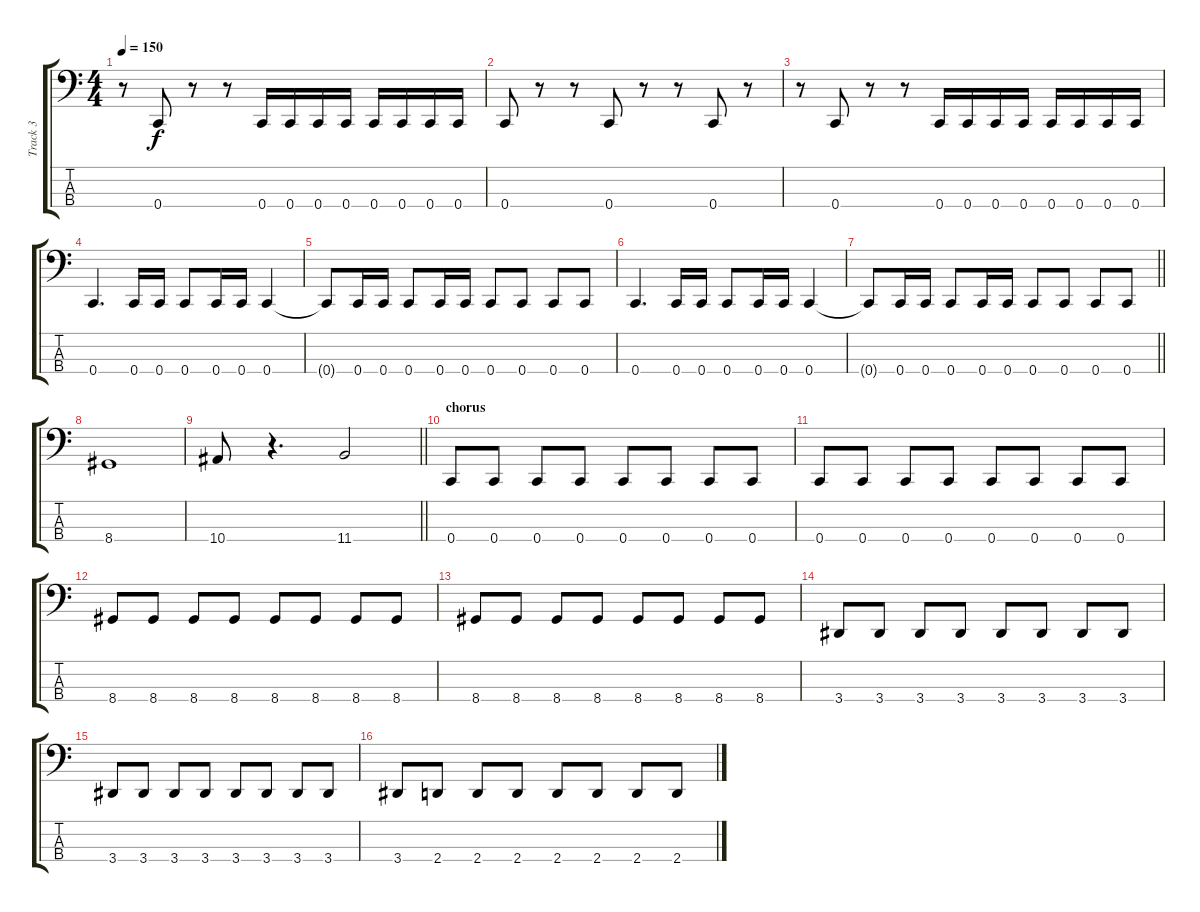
\track ("Track 3" "Track 3") {instrument electricbasspick}
\staff {score tabs}
\tuning (F2 C2 G1 C1) {hide}
\ts (4 4)
\tempo 150
\clef f4
\ks c
r.8{dy f} 0.4.8 r.8 r.8 0.4.16 0.4.16 0.4.16 0.4.16 0.4.16 0.4.16 0.4.16 0.4.16 |
0.4.8 r.8 r.8 0.4.8 r.8 r.8 0.4.8 r.8 |
r.8 0.4.8 r.8 r.8 0.4.16 0.4.16 0.4.16 0.4.16 0.4.16 0.4.16 0.4.16 0.4.16 |
0.4.4{d} 0.4.16 0.4.16 0.4.8 0.4.16 0.4.16 0.4.4 |
0.4{t}.8 0.4.16 0.4.16 0.4.8 0.4.16 0.4.16 0.4.8 0.4.8 0.4.8 0.4.8 |
0.4.4{d} 0.4.16 0.4.16 0.4.8 0.4.16 0.4.16 0.4.4 |
\barLineRight lightlight
0.4{t}.8 0.4.16 0.4.16 0.4.8 0.4.16 0.4.16 0.4.8 0.4.8 0.4.8 0.4.8 |
\section ("" "")
8.4.1 |
\barLineRight lightlight
10.4.8 r.4{d} 11.4.2 |
\section ("" "chorus")
0.4.8 0.4.8 0.4.8 0.4.8 0.4.8 0.4.8 0.4.8 0.4.8 |
0.4.8 0.4.8 0.4.8 0.4.8 0.4.8 0.4.8 0.4.8 0.4.8 |
8.4.8 8.4.8 8.4.8 8.4.8 8.4.8 8.4.8 8.4.8 8.4.8 |
8.4.8 8.4.8 8.4.8 8.4.8 8.4.8 8.4.8 8.4.8 8.4.8 |
3.4.8 3.4.8 3.4.8 3.4.8 3.4.8 3.4.8 3.4.8 3.4.8 |
3.4.8 3.4.8 3.4.8 3.4.8 3.4.8 3.4.8 3.4.8 3.4.8 |
3.4.8 2.4.8 2.4.8 2.4.8 2.4.8 2.4.8 2.4.8 2.4.8
